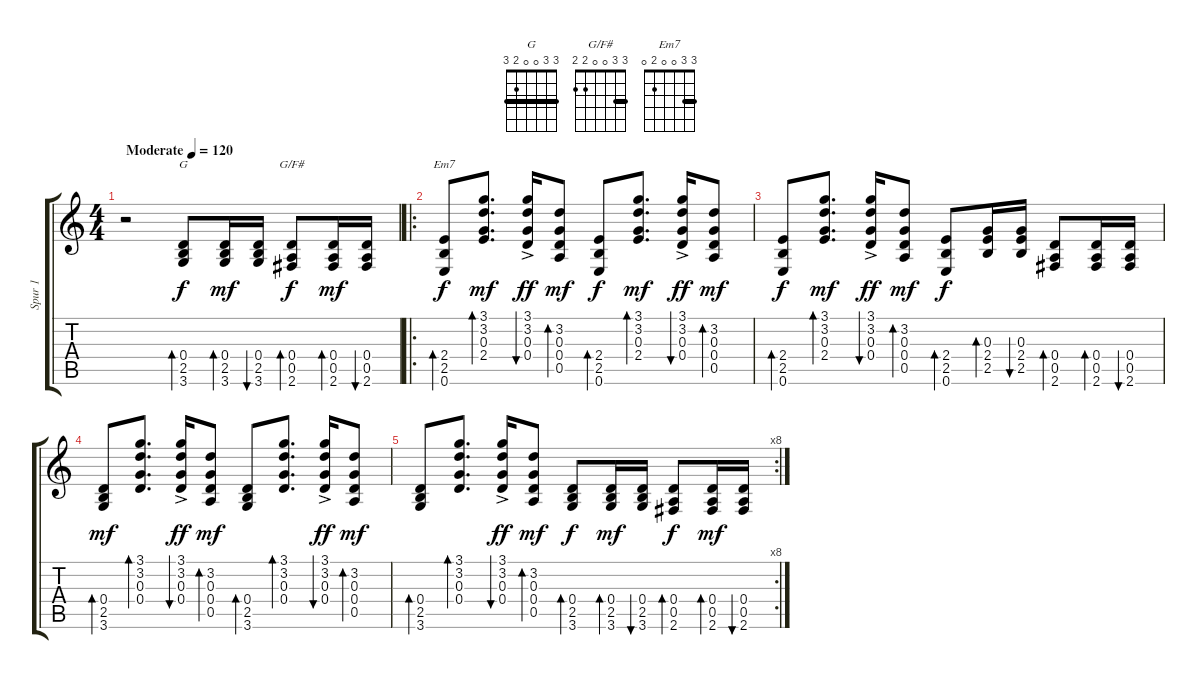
\track ("Spur 1" "Spur 1") {instrument acousticguitarsteel}
\staff {score tabs}
\tuning (E4 B3 G3 D3 A2 E2) {hide}
\chord ("G" 3 3 0 0 2 3) {barre 3}
\chord ("G/F#" 3 3 0 0 2 2) {barre 3}
\chord ("Em7" 3 3 0 0 2 0) {barre 3}
\ts (4 4)
\tempo (120 "Moderate")
\clef g2
\ks c
r.2{dy f instrument acousticguitarsteel} (0.4 2.5 3.6).8{bd 30 ch "G"} (0.4 2.5 3.6).16{bd 30 dy mf} (0.4 2.5 3.6).16{bu 30} (0.4 0.5 2.6).8{bd 30 ch "G/F#" dy f} (0.4 0.5 2.6).16{bd 30 dy mf} (0.4 0.5 2.6).16{bu 30} |
\ro
(2.4 2.5 0.6).8{bd 30 ch "Em7" dy f} (3.1 3.2 0.3 2.4).8{d bd 30 dy mf} (3.1 3.2 0.3 0.4{ac}).16{bu 30 dy ff} (3.2 0.3 0.4 0.5).8{bd 30 dy mf} (2.4 2.5 0.6).8{bd 30 dy f} (3.1 3.2 0.3 2.4).8{d bd 30 dy mf} (3.1 3.2 0.3 0.4{ac}).16{bu 30 dy ff} (3.2 0.3 0.4 0.5).8{bd 30 dy mf} |
(2.4 2.5 0.6).8{bd 30 dy f} (3.1 3.2 0.3 2.4).8{d bd 30 dy mf} (3.1 3.2 0.3 0.4{ac}).16{bu 30 dy ff} (3.2 0.3 0.4 0.5).8{bd 30 dy mf} (2.4 2.5 0.6).8{bd 30 dy f} (0.3 2.4 2.5).16{bd 30} (0.3 2.4 2.5).16{bu 30} (0.4 0.5 2.6).8{bd 30} (0.4 0.5 2.6).16{bd 30} (0.4 0.5 2.6).16{bu 30} |
(0.4 2.5 3.6).8{bd 30 dy mf} (3.1 3.2 0.3 0.4).8{d bd 30} (3.1 3.2 0.3 0.4{ac}).16{bu 30 dy ff} (3.2 0.3 0.4 0.5).8{bd 30 dy mf} (0.4 2.5 3.6).8{bd 30} (3.1 3.2 0.3 0.4).8{d bd 30} (3.1 3.2 0.3 0.4{ac}).16{bu 30 dy ff} (3.2 0.3 0.4 0.5).8{bd 30 dy mf} |
\rc 8
(0.4 2.5 3.6).8{bd 30} (3.1 3.2 0.3 0.4).8{d bd 30} (3.1 3.2 0.3 0.4{ac}).16{bu 30 dy ff} (3.2 0.3 0.4 0.5).8{bd 30 dy mf} (0.4 2.5 3.6).8{bd 30 dy f} (0.4 2.5 3.6).16{bd 30 dy mf} (0.4 2.5 3.6).16{bu 30} (0.4 0.5 2.6).8{bd 30 dy f} (0.4 0.5 2.6).16{bd 30 dy mf} (0.4 0.5 2.6).16{bu 30}
